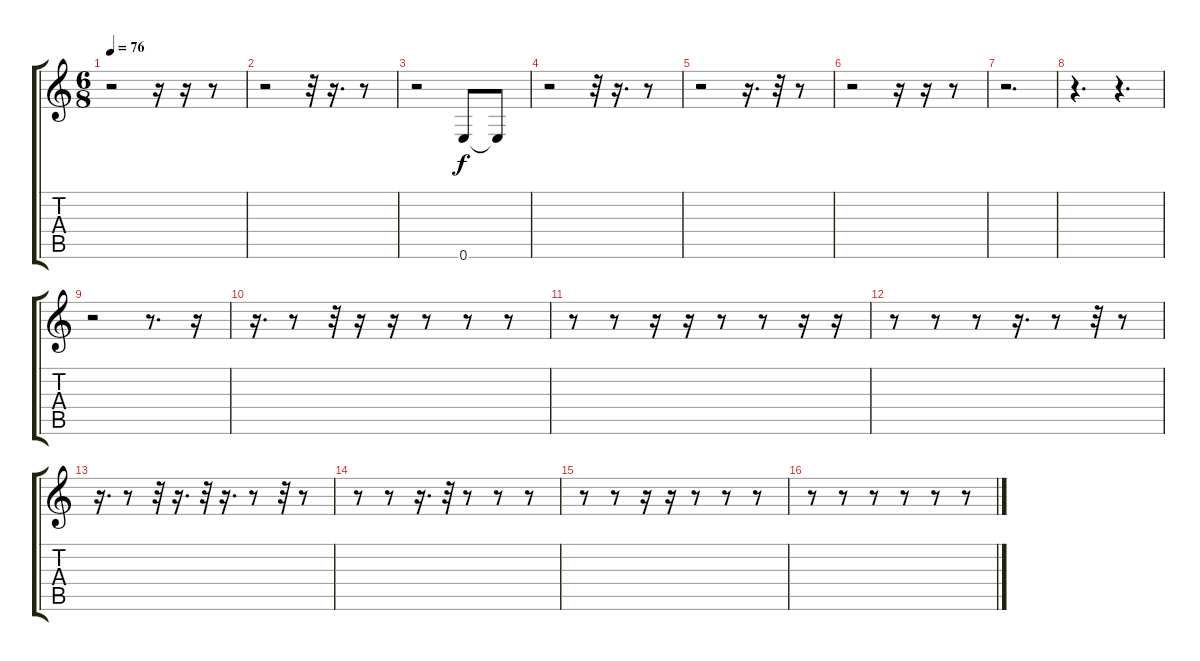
\track "" {instrument fretlessbass}
\staff {score tabs}
\tuning (E4 B3 G3 D3 A2 E2) {hide}
\ts (6 8)
\tempo 76
\clef g2
\ks c
r.2{dy f} r.16 r.16 r.8 |
r.2 r.32 r.16{d} r.8 |
r.2 0.6.8 0.6{t}.8 |
r.2 r.32 r.16{d} r.8 |
r.2 r.16{d} r.32 r.8 |
r.2 r.16 r.16 r.8 |
r.2{d} |
r.4{d} r.4{d} |
r.2 r.8{d} r.16 |
r.16{d} r.8 r.32 r.16 r.16 r.8 r.8 r.8 |
r.8 r.8 r.16 r.16 r.8 r.8 r.16 r.16 |
r.8 r.8 r.8 r.16{d} r.8 r.32 r.8 |
r.16{d} r.8 r.32 r.16{d} r.32 r.16{d} r.8 r.32 r.8 |
r.8 r.8 r.16{d} r.32 r.8 r.8 r.8 |
r.8 r.8 r.16 r.16 r.8 r.8 r.8 |
r.8 r.8 r.8 r.8 r.8 r.8
